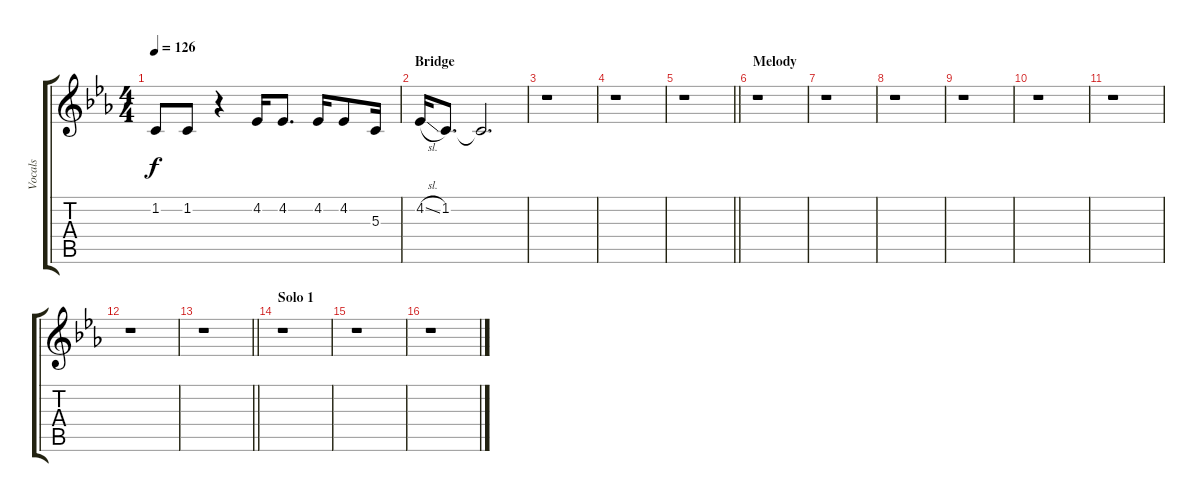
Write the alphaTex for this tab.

\track ("Vocals" "Vocals") {instrument clarinet}
\staff {score tabs}
\tuning (E4 B3 G3 D3 A2 E2) {hide}
\ts (4 4)
\tempo 126
\clef g2
\ks eb
1.2.8{dy f} 1.2.8 r.4 4.2.16 4.2.8{d} 4.2.16 4.2.8 5.3.16 |
\section ("" "Bridge")
4.2{sl}.16 1.2.8{d} 1.2{t}.2{d} |
r.1 |
r.1 |
\barLineRight lightlight
r.1 |
\section ("" "Melody")
r.1 |
r.1 |
r.1 |
r.1 |
r.1 |
r.1 |
r.1 |
\barLineRight lightlight
r.1 |
\section ("" "Solo 1")
r.1 |
r.1 |
r.1
